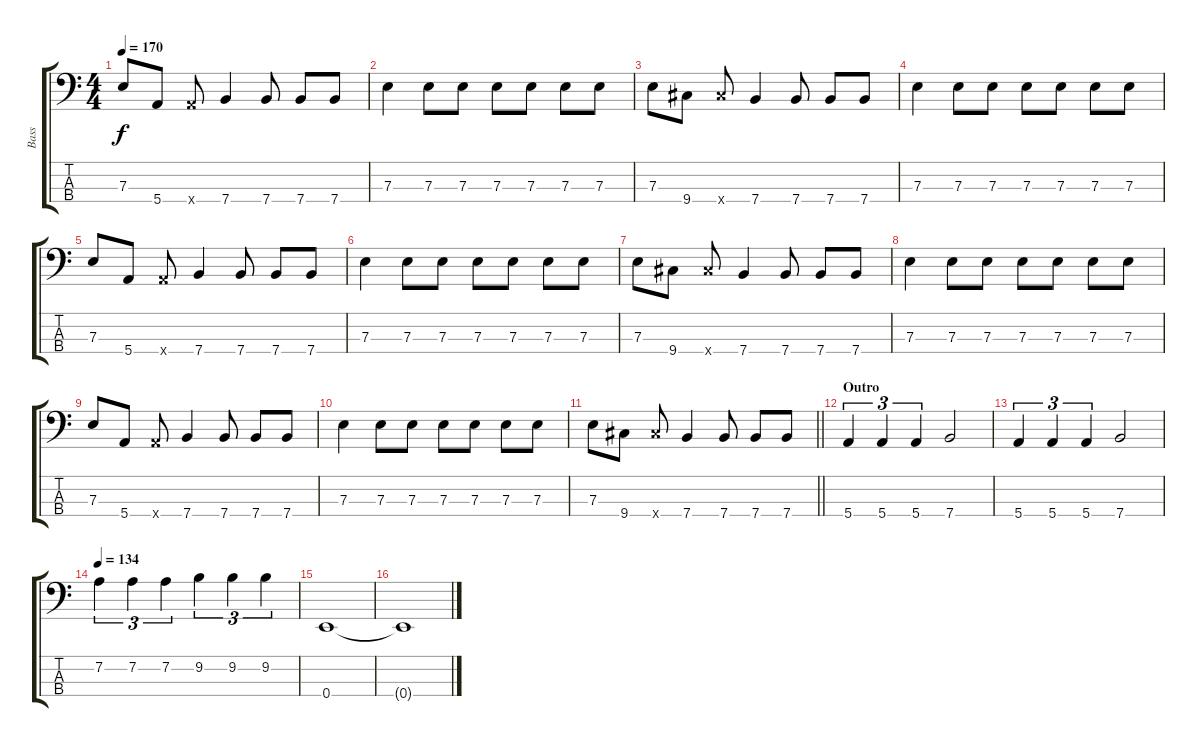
\track ("Bass" "Bass") {instrument electricbasspick}
\staff {score tabs}
\tuning (G2 D2 A1 E1) {hide}
\ts (4 4)
\tempo 170
\clef f4
\ks c
7.3.8{dy f} 5.4.8 5.4{x}.8 7.4.4 7.4.8 7.4.8 7.4.8 |
7.3.4 7.3.8 7.3.8 7.3.8 7.3.8 7.3.8 7.3.8 |
7.3.8 9.4.8 9.4{x}.8 7.4.4 7.4.8 7.4.8 7.4.8 |
7.3.4 7.3.8 7.3.8 7.3.8 7.3.8 7.3.8 7.3.8 |
7.3.8 5.4.8 5.4{x}.8 7.4.4 7.4.8 7.4.8 7.4.8 |
7.3.4 7.3.8 7.3.8 7.3.8 7.3.8 7.3.8 7.3.8 |
7.3.8 9.4.8 9.4{x}.8 7.4.4 7.4.8 7.4.8 7.4.8 |
7.3.4 7.3.8 7.3.8 7.3.8 7.3.8 7.3.8 7.3.8 |
7.3.8 5.4.8 5.4{x}.8 7.4.4 7.4.8 7.4.8 7.4.8 |
7.3.4 7.3.8 7.3.8 7.3.8 7.3.8 7.3.8 7.3.8 |
\barLineRight lightlight
7.3.8 9.4.8 9.4{x}.8 7.4.4 7.4.8 7.4.8 7.4.8 |
\section ("" "Outro")
5.4.4{tu (3 2)} 5.4.4{tu (3 2)} 5.4.4{tu (3 2)} 7.4.2 |
5.4.4{tu (3 2)} 5.4.4{tu (3 2)} 5.4.4{tu (3 2)} 7.4.2 |
\tempo 134
7.2.4{tu (3 2)} 7.2.4{tu (3 2)} 7.2.4{tu (3 2)} 9.2.4{tu (3 2)} 9.2.4{tu (3 2)} 9.2.4{tu (3 2)} |
0.4.1{volume 0} |
0.4{t}.1
